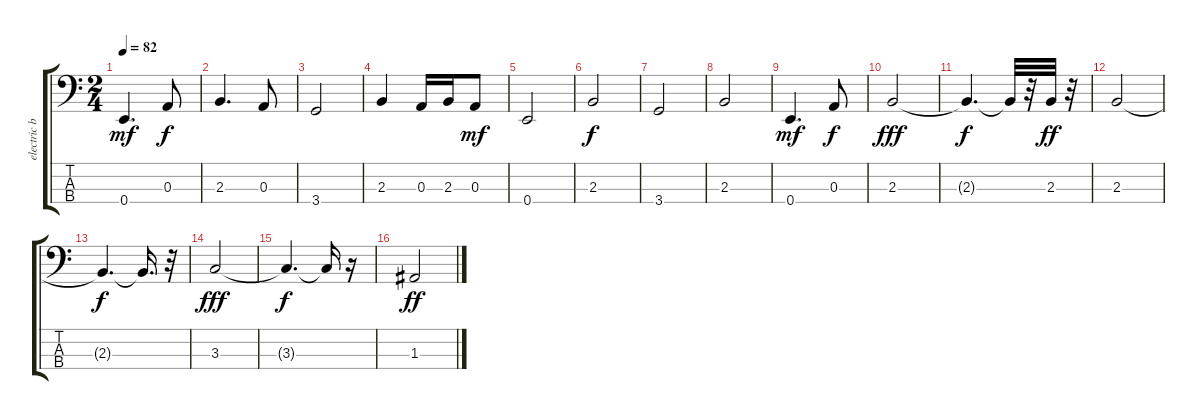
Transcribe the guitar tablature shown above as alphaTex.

\track ("electric bass" "electric b") {instrument electricbassfinger}
\staff {score tabs}
\tuning (G2 D2 A1 E1) {hide}
\ts (2 4)
\tempo 82
\clef f4
\ks c
0.4.4{d dy mf} 0.3.8{dy f} |
2.3.4{d} 0.3.8 |
3.4.2 |
2.3.4 0.3.16 2.3.16 0.3.8{dy mf} |
0.4.2 |
2.3.2{dy f} |
3.4.2 |
2.3.2 |
0.4.4{d dy mf} 0.3.8{dy f} |
2.3.2{dy fff} |
2.3{t}.4{d dy f} 2.3{t}.32 r.32 2.3.32{dy ff} r.32 |
2.3.2 |
2.3{t}.4{d dy f} 2.3{t}.16{d} r.32 |
3.3.2{dy fff} |
3.3{t}.4{d dy f} 3.3{t}.16 r.16 |
1.3.2{dy ff}
